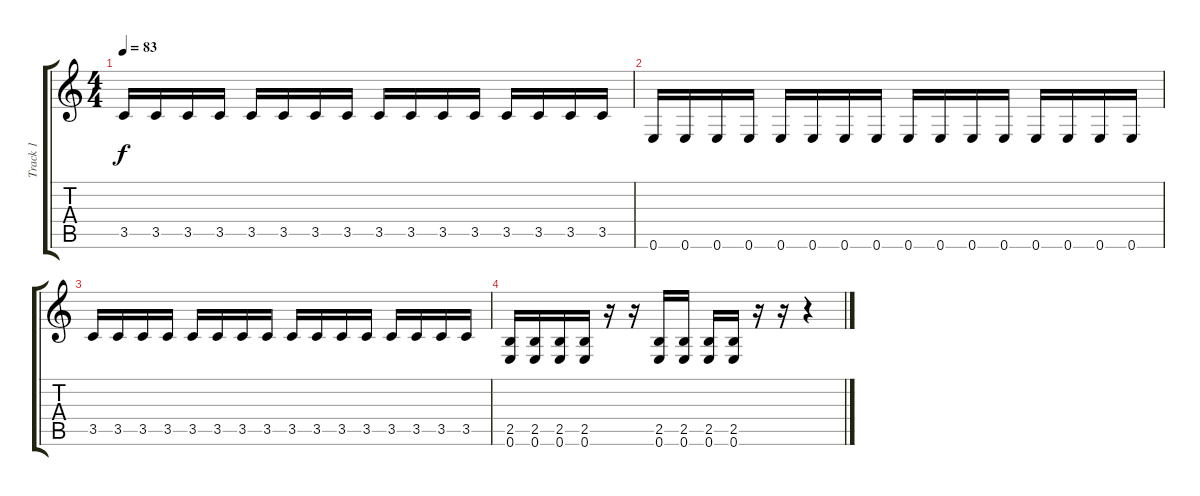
\track ("Track 1" "Track 1") {instrument distortionguitar}
\staff {score tabs}
\tuning (E4 B3 G3 D3 A2 E2) {hide}
\ts (4 4)
\tempo 83
\clef g2
\ks c
3.5.16{dy f} 3.5.16 3.5.16 3.5.16 3.5.16 3.5.16 3.5.16 3.5.16 3.5.16 3.5.16 3.5.16 3.5.16 3.5.16 3.5.16 3.5.16 3.5.16 |
0.6.16 0.6.16 0.6.16 0.6.16 0.6.16 0.6.16 0.6.16 0.6.16 0.6.16 0.6.16 0.6.16 0.6.16 0.6.16 0.6.16 0.6.16 0.6.16 |
3.5.16 3.5.16 3.5.16 3.5.16 3.5.16 3.5.16 3.5.16 3.5.16 3.5.16 3.5.16 3.5.16 3.5.16 3.5.16 3.5.16 3.5.16 3.5.16 |
(2.5 0.6).16 (2.5 0.6).16 (2.5 0.6).16 (2.5 0.6).16 r.16 r.16 (2.5 0.6).16 (2.5 0.6).16 (2.5 0.6).16 (2.5 0.6).16 r.16 r.16 r.4
